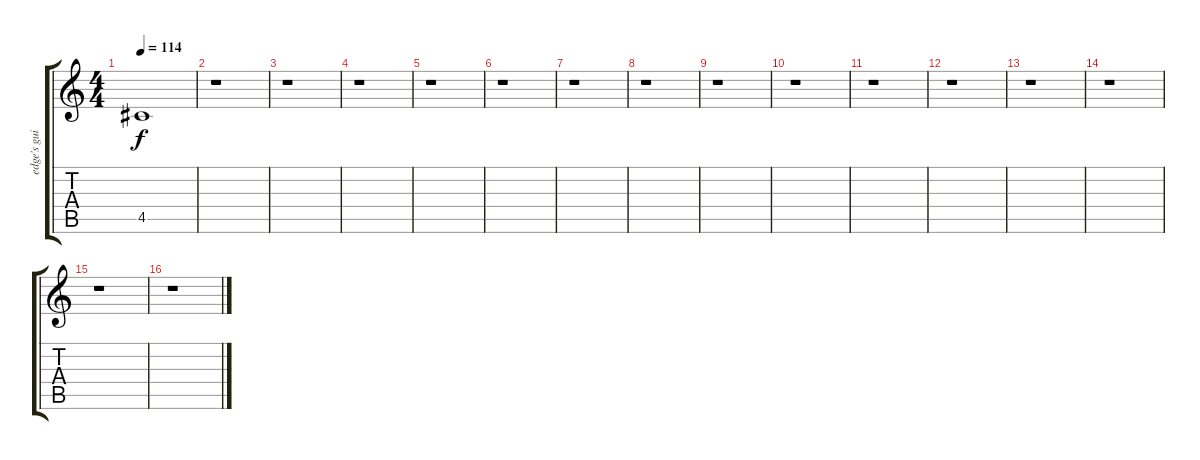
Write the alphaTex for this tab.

\track ("edge's guitar lead dist with limter" "edge's gui") {instrument overdrivenguitar}
\staff {score tabs}
\tuning (E4 B3 G3 D3 A2 E2) {hide}
\ts (4 4)
\tempo 114
\clef g2
\ks c
4.5{t}.1{dy f} |
r.1{volume 12 instrument overdrivenguitar} |
r.1 |
r.1 |
r.1 |
r.1 |
r.1 |
r.1 |
r.1 |
r.1 |
r.1 |
r.1 |
r.1 |
r.1 |
r.1 |
r.1
